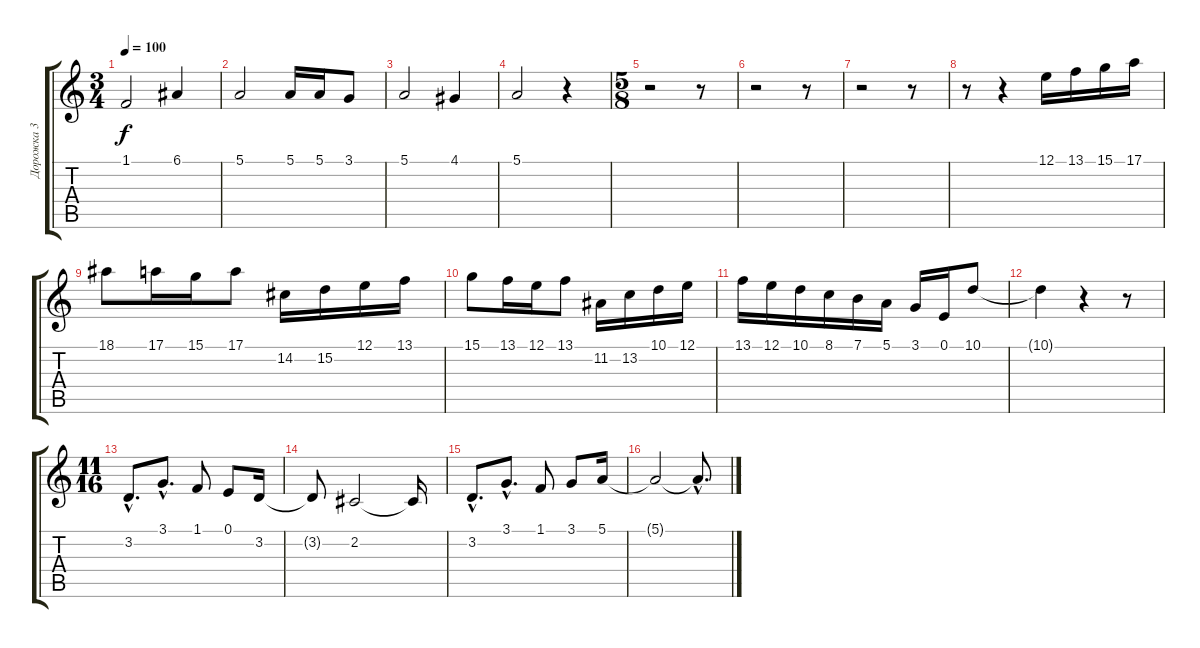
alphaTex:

\track ("Дорожка 3" "Дорожка 3") {instrument stringensemble1}
\staff {score tabs}
\tuning (E4 B3 G3 D3 A2 E2) {hide}
\ts (3 4)
\tempo 100
\clef g2
\ks c
1.1.2{dy f} 6.1.4 |
5.1.2 5.1.16 5.1.16 3.1.8 |
5.1.2 4.1.4 |
5.1.2 r.4 |
\ts (5 8)
r.2 r.8 |
r.2 r.8 |
r.2 r.8 |
r.8 r.4 12.1.16 13.1.16 15.1.16 17.1.16 |
18.1.8 17.1.16 15.1.16 17.1.8 14.2.16 15.2.16 12.1.16 13.1.16 |
15.1.8 13.1.16 12.1.16 13.1.8 11.2.16 13.2.16 10.1.16 12.1.16 |
13.1.16 12.1.16 10.1.16 8.1.16 7.1.16 5.1.16 3.1.16 0.1.16 10.1.8 |
10.1{t}.4 r.4 r.8 |
\ts (11 16)
3.2{hac}.8{d} 3.1{hac}.8{d} 1.1.8 0.1.8 3.2.16 |
3.2{t}.8 2.2.2 2.2{t}.16 |
3.2{hac}.8{d} 3.1{hac}.8{d} 1.1.8 3.1.8 5.1.16 |
5.1{t}.2 5.1{hac t}.8{d}
